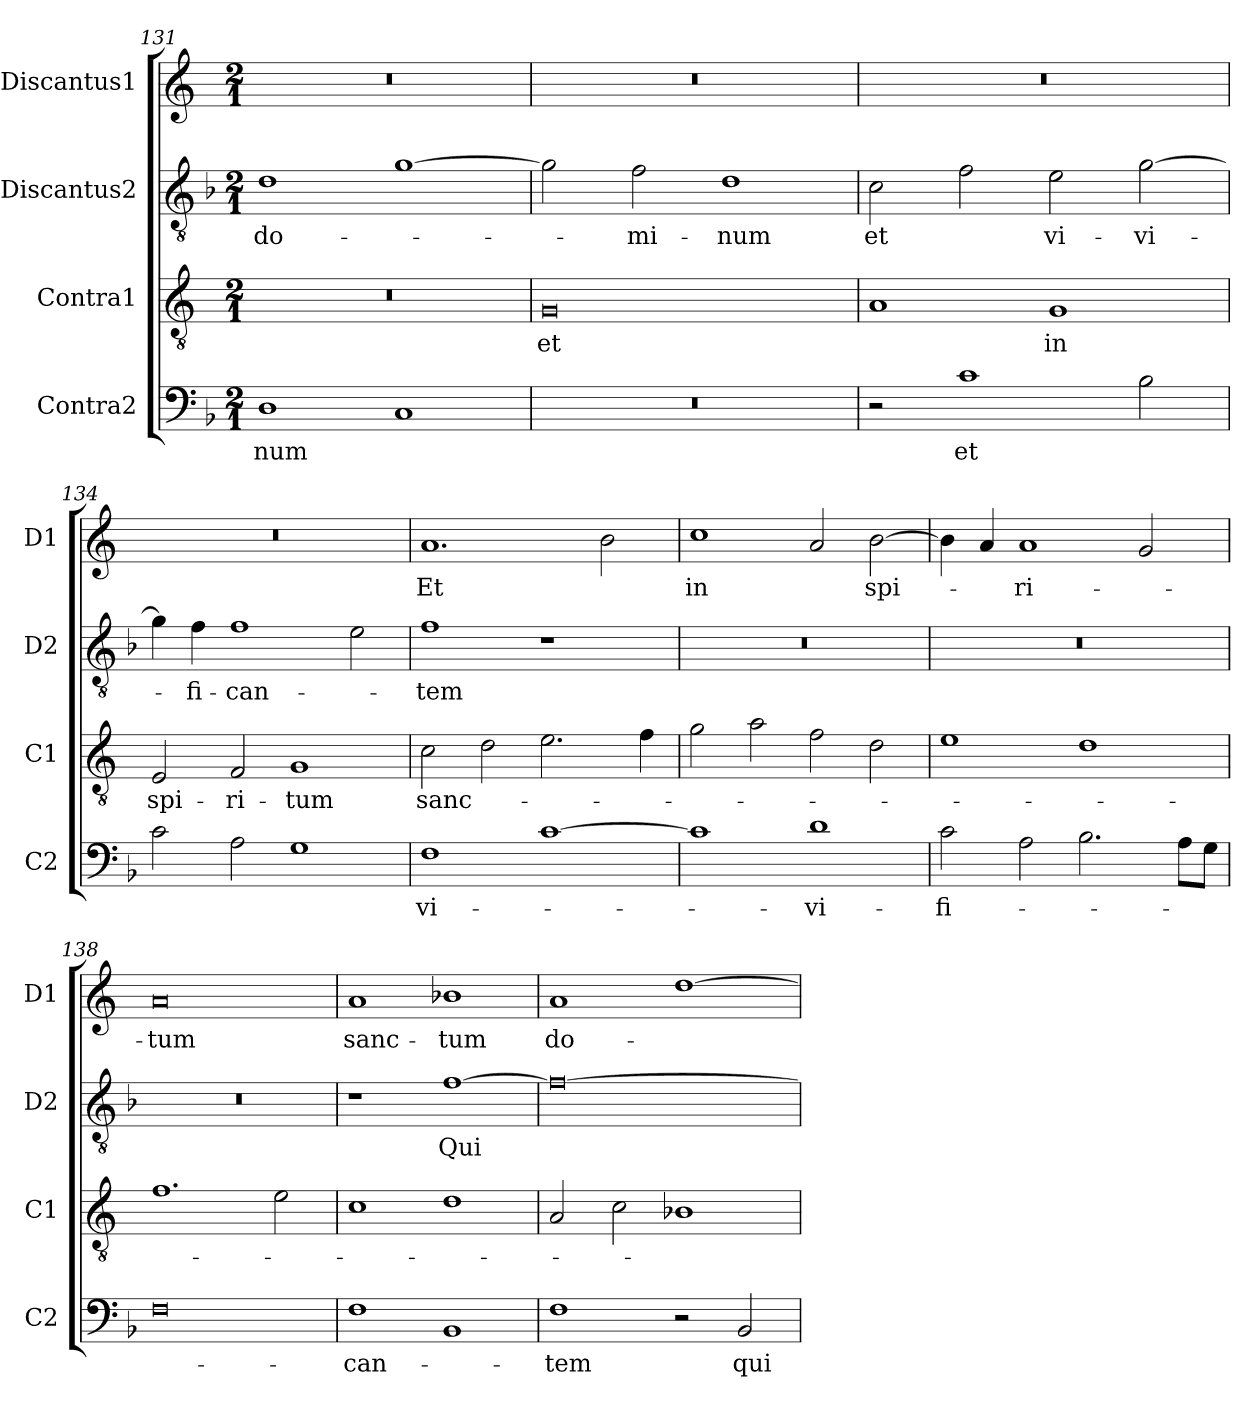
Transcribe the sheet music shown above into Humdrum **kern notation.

**kern	**text	**kern	**text	**kern	**text	**kern	**text
*part4	*part4	*part3	*part3	*part2	*part2	*part1	*part1
*staff4	*staff4	*staff3	*staff3	*staff2	*staff2	*staff1	*staff1
*I"Contra2	*	*I"Contra1	*	*I"Discantus2	*	*I"Discantus1	*
*I'C2	*	*I'C1	*	*I'D2	*	*I'D1	*
*clefF4	*	*clefGv2	*	*clefGv2	*	*clefG2	*
*k[b-]	*	*k[]	*	*k[b-]	*	*k[]	*
*M2/1	*	*M2/1	*	*M2/1	*	*M2/1	*
=131	=131	=131	=131	=131	=131	=131	=131
1D	-num	0r	.	1d	do-	0r	.
1C	.	.	.	[1g	.	.	.
=132	=132	=132	=132	=132	=132	=132	=132
0r	.	0G	et	2g\]	.	0r	.
.	.	.	.	2f\	-mi-	.	.
.	.	.	.	1d	-num	.	.
=133	=133	=133	=133	=133	=133	=133	=133
2r	.	1A	.	2c\	et	0r	.
1c	et	.	.	2f\	.	.	.
.	.	1G	in	2e\	vi-	.	.
2B-\	.	.	.	[2g\	-vi-	.	.
=134	=134	=134	=134	=134	=134	=134	=134
2c\	.	2E/	spi-	4g\]	.	0r	.
.	.	.	.	4f\	-fi-	.	.
2A\	.	2F/	-ri-	1f	-can-	.	.
1G	.	1G	-tum	.	.	.	.
.	.	.	.	2e\	.	.	.
=135	=135	=135	=135	=135	=135	=135	=135
1F	vi-	2c\	sanc-	1f	-tem	1.a	Et
.	.	2d\	.	.	.	.	.
[1c	.	2.e\	.	1r	.	.	.
.	.	.	.	.	.	2b\	.
.	.	4f\	.	.	.	.	.
=136	=136	=136	=136	=136	=136	=136	=136
1c]	.	2g\	.	0r	.	1cc	in
.	.	2a\	.	.	.	.	.
1d	-vi-	2f\	.	.	.	2a/	.
.	.	2d\	.	.	.	[2b\	spi-
=137	=137	=137	=137	=137	=137	=137	=137
2c\	-fi-	1e	.	0r	.	4b\]	.
.	.	.	.	.	.	4a/	.
2A\	.	.	.	.	.	1a	-ri-
2.B-\	.	1d	.	.	.	.	.
.	.	.	.	.	.	2g/	.
8A\L	.	.	.	.	.	.	.
8G\J	.	.	.	.	.	.	.
=138	=138	=138	=138	=138	=138	=138	=138
0F	.	1.f	.	0r	.	0a	-tum
.	.	2e\	.	.	.	.	.
=139	=139	=139	=139	=139	=139	=139	=139
1F	-can-	1c	.	1r	.	1a	sanc-
1BB-	.	1d	.	[1f	Qui	1b-X	-tum
=140	=140	=140	=140	=140	=140	=140	=140
1F	-tem	2A/	.	0f_	.	1a	do-
.	.	2c\	.	.	.	.	.
2r	.	1B-X	.	.	.	[1dd	.
2BB-/	qui	.	.	.	.	.	.
=	=	=	=	=	=	=	=
*-	*-	*-	*-	*-	*-	*-	*-
